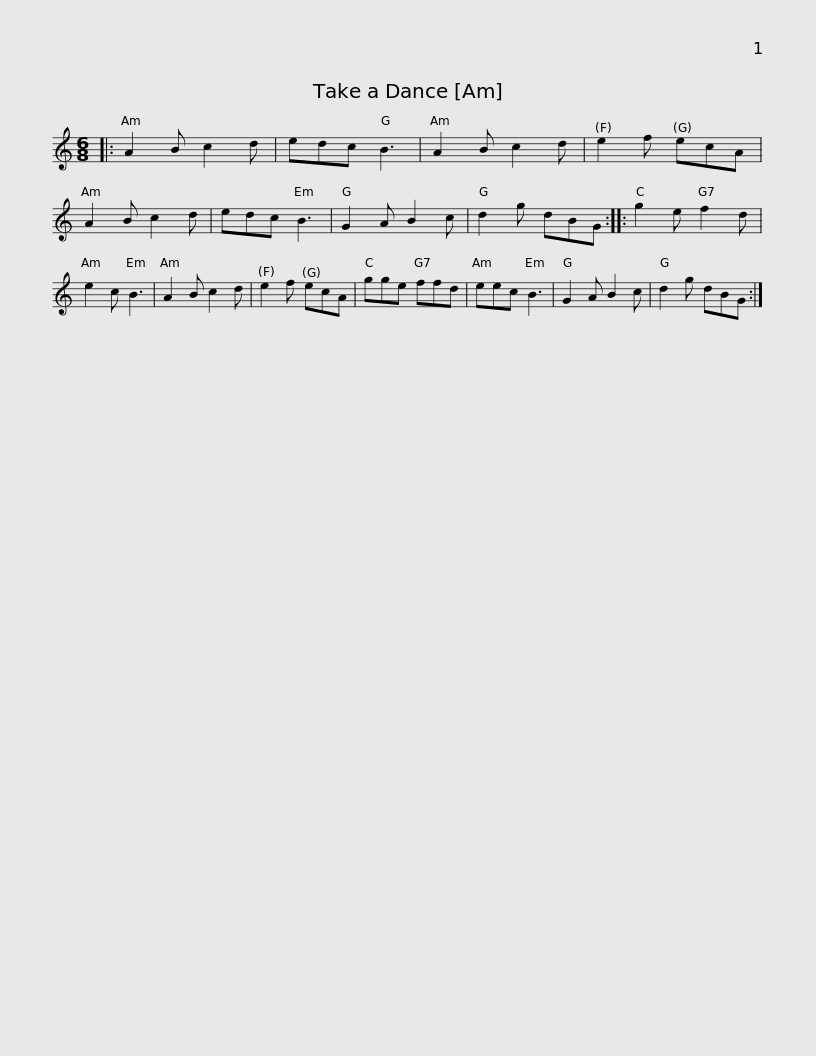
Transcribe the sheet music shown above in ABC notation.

X:1
L:1/8
M:6/8
I:linebreak $
K:C
V:1 treble
V:1
|: A2 B c2 d | edc B3 | A2 B c2 d | e2 f ecA | A2 B c2 d | %5
 edc B3 | G2 A B2 c | d2 g dBG :: g2 e f2 d |$ e2 c B3 | %10
 A2 B c2 d | e2 f ecA | gge ffd | eec B3 | G2 A B2 c | %15
 d2 g dBG :| %16
